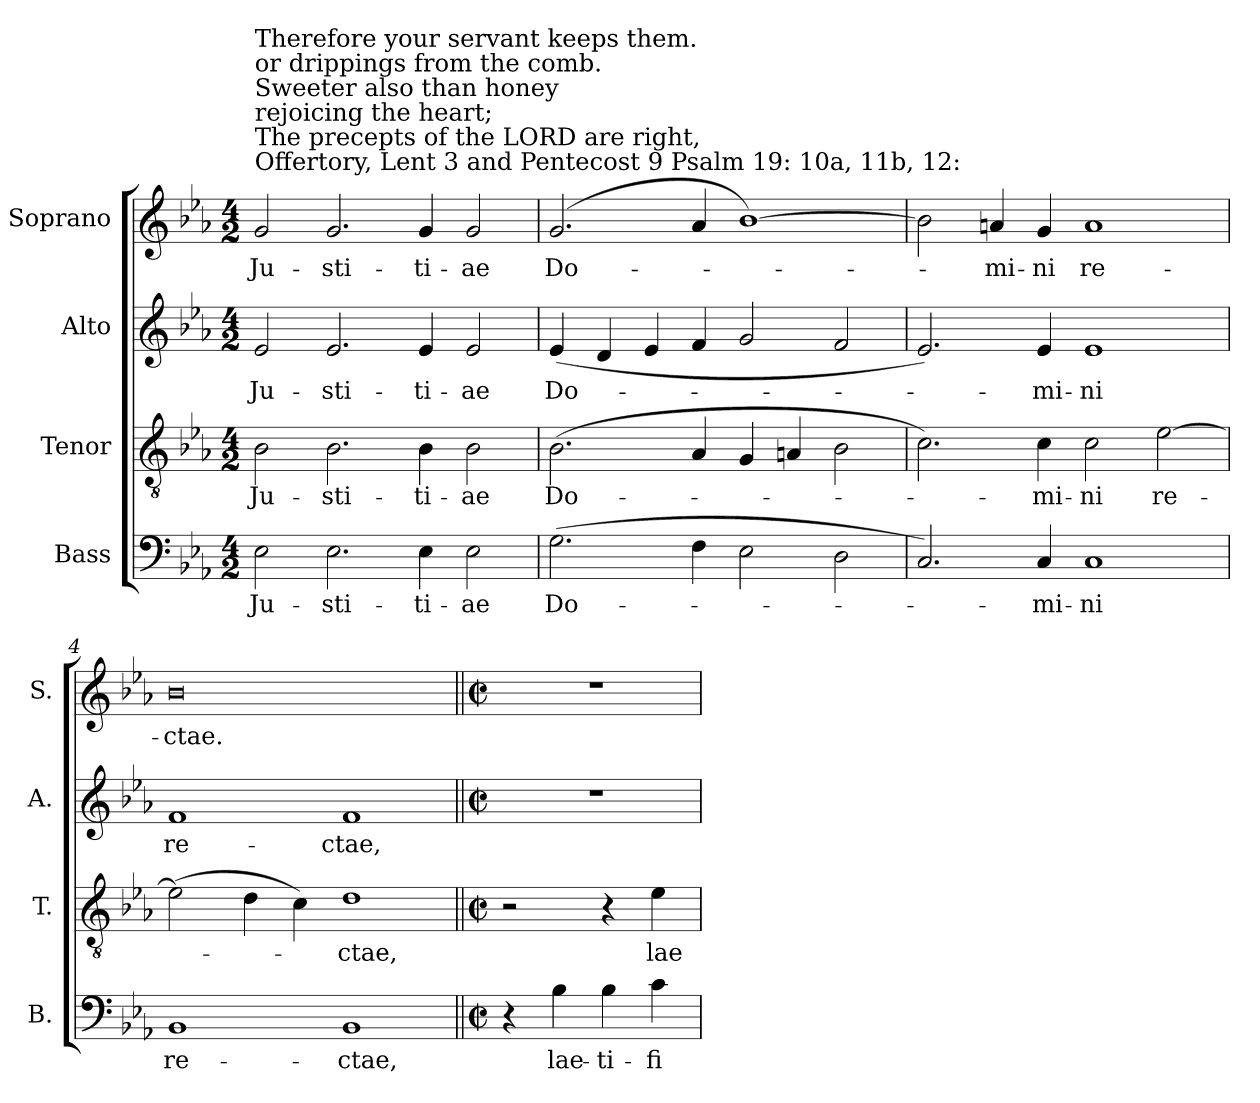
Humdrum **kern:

**kern	**text	**kern	**text	**kern	**text	**kern	**text
*part4	*part4	*part3	*part3	*part2	*part2	*part1	*part1
*staff4	*staff4	*staff3	*staff3	*staff2	*staff2	*staff1	*staff1
*I"Bass	*	*I"Tenor	*	*I"Alto	*	*I"Soprano	*
*I'B.	*	*I'T.	*	*I'A.	*	*I'S.	*
!!LO:PB:g=z
*clefF4	*	*clefGv2	*	*clefG2	*	*clefG2	*
*	*	*ITrd7c12	*	*	*	*	*
*k[b-e-a-]	*	*k[b-e-a-]	*	*k[b-e-a-]	*	*k[b-e-a-]	*
*E-:	*	*E-:	*	*E-:	*	*E-:	*
*M4/2	*	*M4/2	*	*M4/2	*	*M4/2	*
*MM184	*	*MM184	*	*MM184	*	*MM184	*
=1	=1	=1	=1	=1	=1	=1	=1
!	!LO:LY:b:color=#000000	!	!	!	!	!	!
!	!	!	!LO:LY:b:color=#000000	!	!	!	!
!	!	!	!	!	!LO:LY:b:color=#000000	!	!
!	!	!	!	!	!	!LO:TX:a:t=Offertory, Lent 3 and Pentecost 9 Psalm 19&colon; 10a, 11b, 12&colon;	!
!	!	!	!	!	!	!LO:TX:t=The precepts of the LORD are right,	!
!	!	!	!	!	!	!LO:TX:t=rejoicing the heart;	!
!	!	!	!	!	!	!LO:TX:t=Sweeter also than honey	!
!	!	!	!	!	!	!LO:TX:t=or drippings from the comb.	!
!	!	!	!	!	!	!LO:TX:t=Therefore your servant keeps them.	!
!	!	!	!	!	!	!	!LO:LY:b:color=#000000
2E-i\	Ju-	2BB-i\	Ju-	2e-i/	Ju-	2gi/	Ju-
!	!LO:LY:b:color=#000000	!	!	!	!	!	!
!	!	!	!LO:LY:b:color=#000000	!	!	!	!
!	!	!	!	!	!LO:LY:b:color=#000000	!	!
!	!	!	!	!	!	!	!LO:LY:b:color=#000000
2.E-i\	-sti-	2.BB-i\	-sti-	2.e-i/	-sti-	2.gi/	-sti-
!	!LO:LY:b:color=#000000	!	!	!	!	!	!
!	!	!	!LO:LY:b:color=#000000	!	!	!	!
!	!	!	!	!	!LO:LY:b:color=#000000	!	!
!	!	!	!	!	!	!	!LO:LY:b:color=#000000
4E-i\	-ti-	4BB-i\	-ti-	4e-i/	-ti-	4gi/	-ti-
!	!LO:LY:b:color=#000000	!	!	!	!	!	!
!	!	!	!LO:LY:b:color=#000000	!	!	!	!
!	!	!	!	!	!LO:LY:b:color=#000000	!	!
!	!	!	!	!	!	!	!LO:LY:b:color=#000000
2E-i\	-ae	2BB-i\	-ae	2e-i/	-ae	2gi/	-ae
=2	=2	=2	=2	=2	=2	=2	=2
!	!LO:LY:b:color=#000000	!	!	!	!	!	!
!	!	!	!LO:LY:b:color=#000000	!	!	!	!
!	!	!	!	!	!LO:LY:b:color=#000000	!	!
!	!	!	!	!	!	!	!LO:LY:b:color=#000000
(2.Gi\	Do-	(2.BB-i\	Do-	(4e-i/	Do-	(2.gi/	Do-
.	.	.	.	4di/	.	.	.
.	.	.	.	4e-i/	.	.	.
4Fi\	.	4AA-i/	.	4fi/	.	4a-i/	.
2E-i\	.	4GGi/	.	2gi/	.	[1b-i)	.
.	.	4AAni/	.	.	.	.	.
2Di\	.	2BB-i\	.	2fi/	.	.	.
=3	=3	=3	=3	=3	=3	=3	=3
2.Ci/)	.	2.Ci\)	.	2.e-i/)	.	2b-i\]	.
!	!	!	!	!	!	!	!LO:LY:b:color=#000000
.	.	.	.	.	.	4ani/	-mi-
!	!LO:LY:b:color=#000000	!	!	!	!	!	!
!	!	!	!LO:LY:b:color=#000000	!	!	!	!
!	!	!	!	!	!LO:LY:b:color=#000000	!	!
!	!	!	!	!	!	!	!LO:LY:b:color=#000000
4Ci/	-mi-	4Ci\	-mi-	4e-i/	-mi-	4gi/	-ni
!	!LO:LY:b:color=#000000	!	!	!	!	!	!
!	!	!	!LO:LY:b:color=#000000	!	!	!	!
!	!	!	!	!	!LO:LY:b:color=#000000	!	!
!	!	!	!	!	!	!	!LO:LY:b:color=#000000
1Ci	-ni	2Ci\	-ni	1e-i	-ni	1ai	re-
!	!	!	!LO:LY:b:color=#000000	!	!	!	!
.	.	[2E-i\	re-	.	.	.	.
=4	=4	=4	=4	=4	=4	=4	=4
!	!LO:LY:b:color=#000000	!	!	!	!	!	!
!	!	!	!	!	!LO:LY:b:color=#000000	!	!
!	!	!	!	!	!	!	!LO:LY:b:color=#000000
1BB-i	re-	(2E-i\]	.	1fi	re-	0b-i	-ctae.
.	.	4Di\	.	.	.	.	.
.	.	4Ci\)	.	.	.	.	.
!	!LO:LY:b:color=#000000	!	!	!	!	!	!
!	!	!	!LO:LY:b:color=#000000	!	!	!	!
!	!	!	!	!	!LO:LY:b:color=#000000	!	!
1BB-i	-ctae,	1Di	-ctae,	1fi	-ctae,	.	.
=5||	=5||	=5||	=5||	=5||	=5||	=5||	=5||
*M2/2	*	*M2/2	*	*M2/2	*	*M2/2	*
*met(c|)	*	*met(c|)	*	*met(c|)	*	*met(c|)	*
*	*	*	*	*	*	*MM92	*
4r	.	2r	.	1r	.	1r	.
!	!LO:LY:b:color=#000000	!	!	!	!	!	!
4B-i\	lae-	.	.	.	.	.	.
!	!LO:LY:b:color=#000000	!	!	!	!	!	!
4B-i\	-ti-	4r	.	.	.	.	.
!	!LO:LY:b:color=#000000	!	!	!	!	!	!
!	!	!	!LO:LY:b:color=#000000	!	!	!	!
4ci\	-fi-	4E-i\	lae-	.	.	.	.
=	=	=	=	=	=	=	=
*-	*-	*-	*-	*-	*-	*-	*-
